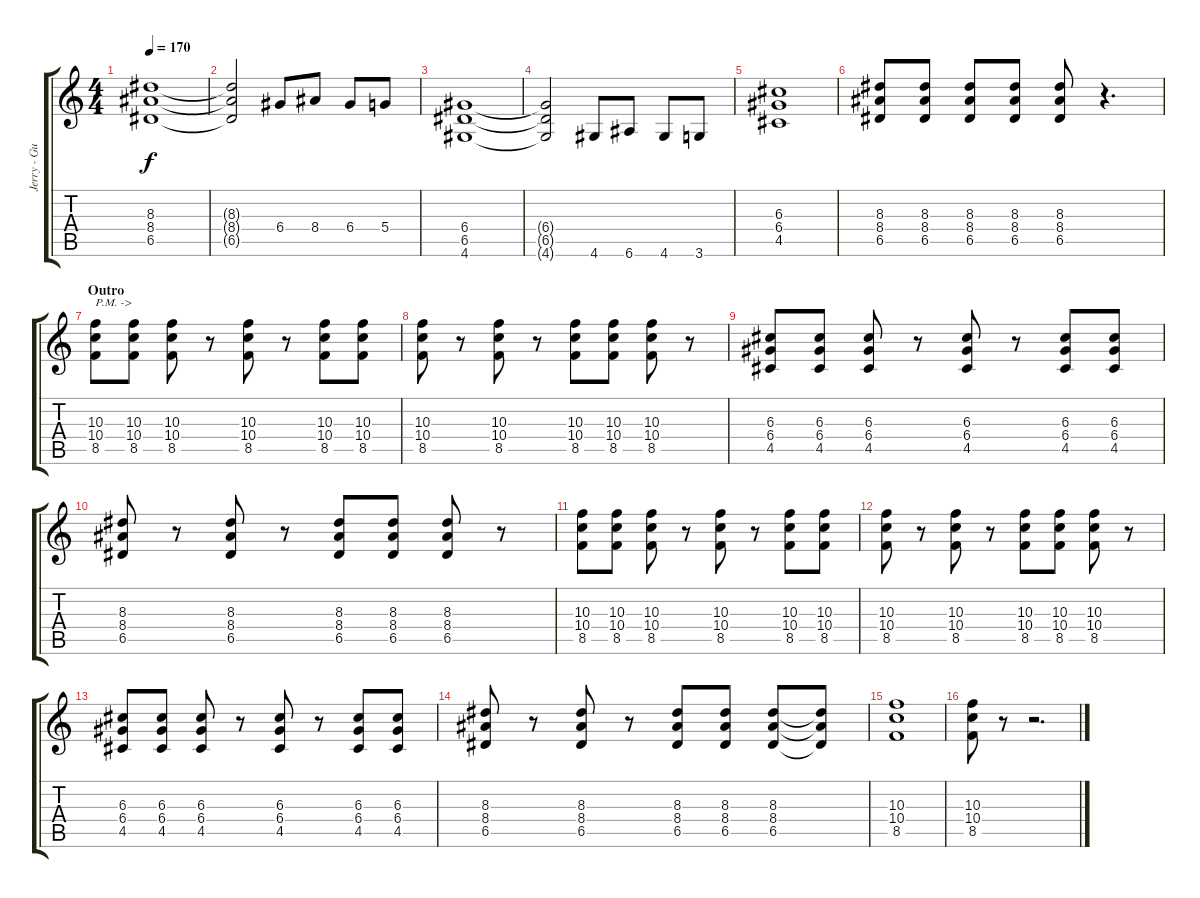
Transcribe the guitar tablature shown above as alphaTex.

\track ("Jerry - Guitar 2" "Jerry - Gu") {instrument distortionguitar}
\staff {score tabs}
\tuning (E4 B3 G3 D3 A2 E2) {hide}
\ts (4 4)
\tempo 170
\clef g2
\ks c
(8.3 8.4 6.5).1{dy f} |
(8.3{t} 8.4{t} 6.5{t}).2 6.4.8 8.4.8 6.4.8 5.4.8 |
(6.4 6.5 4.6).1 |
(6.4{t} 6.5{t} 4.6{t}).2 4.6.8 6.6.8 4.6.8 3.6.8 |
(6.3 6.4 4.5).1 |
(8.3 8.4 6.5).8 (8.3 8.4 6.5).8 (8.3 8.4 6.5).8 (8.3 8.4 6.5).8 (8.3 8.4 6.5).8 r.4{d} |
\section ("" "Outro")
(10.3 10.4 8.5).8{txt "P.M. ->" instrument distortionguitar} (10.3 10.4 8.5).8 (10.3 10.4 8.5).8 r.8 (10.3 10.4 8.5).8 r.8 (10.3 10.4 8.5).8 (10.3 10.4 8.5).8 |
(10.3 10.4 8.5).8 r.8 (10.3 10.4 8.5).8 r.8 (10.3 10.4 8.5).8 (10.3 10.4 8.5).8 (10.3 10.4 8.5).8 r.8 |
(6.3 6.4 4.5).8 (6.3 6.4 4.5).8 (6.3 6.4 4.5).8 r.8 (6.3 6.4 4.5).8 r.8 (6.3 6.4 4.5).8 (6.3 6.4 4.5).8 |
(8.3 8.4 6.5).8 r.8 (8.3 8.4 6.5).8 r.8 (8.3 8.4 6.5).8 (8.3 8.4 6.5).8 (8.3 8.4 6.5).8 r.8 |
(10.3 10.4 8.5).8 (10.3 10.4 8.5).8 (10.3 10.4 8.5).8 r.8 (10.3 10.4 8.5).8 r.8 (10.3 10.4 8.5).8 (10.3 10.4 8.5).8 |
(10.3 10.4 8.5).8 r.8 (10.3 10.4 8.5).8 r.8 (10.3 10.4 8.5).8 (10.3 10.4 8.5).8 (10.3 10.4 8.5).8 r.8 |
(6.3 6.4 4.5).8 (6.3 6.4 4.5).8 (6.3 6.4 4.5).8 r.8 (6.3 6.4 4.5).8 r.8 (6.3 6.4 4.5).8 (6.3 6.4 4.5).8 |
(8.3 8.4 6.5).8 r.8 (8.3 8.4 6.5).8 r.8 (8.3 8.4 6.5).8 (8.3 8.4 6.5).8 (8.3 8.4 6.5).8 (8.3{t} 8.4{t} 6.5{t}).8 |
(10.3 10.4 8.5).1 |
(10.3 10.4 8.5).8 r.8 r.2{d}
